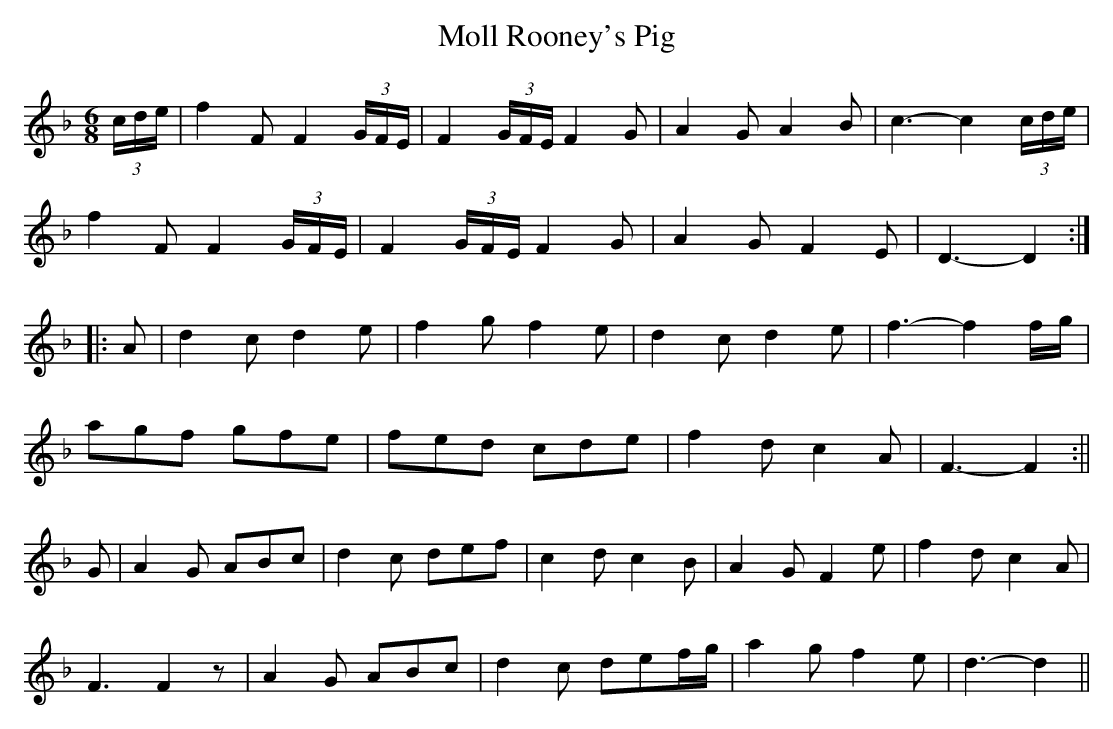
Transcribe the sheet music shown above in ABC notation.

X:1
T:Moll Rooney's Pig
M:6/8
L:1/8
K:F
(3c/d/e/|f2F F2 (3G/F/E/|F2 (3G/F/E/ F2G|A2G A2B|c3-c2 (3c/d/e/|
f2F F2 (3G/F/E/|F2 (3G/F/E/ F2G|A2G F2E|D3-D2:|
|:A|d2c d2e|f2g f2e|d2c d2e|f3-f2 f/g/|
agf gfe|fed cde|f2d c2A|F3-F2:||
G|A2G ABc|d2c def|c2d c2B|A2G F2e|f2d c2A|
F3 F2z|A2G ABc|d2c def/g/|a2g f2 e|d3-d2||
